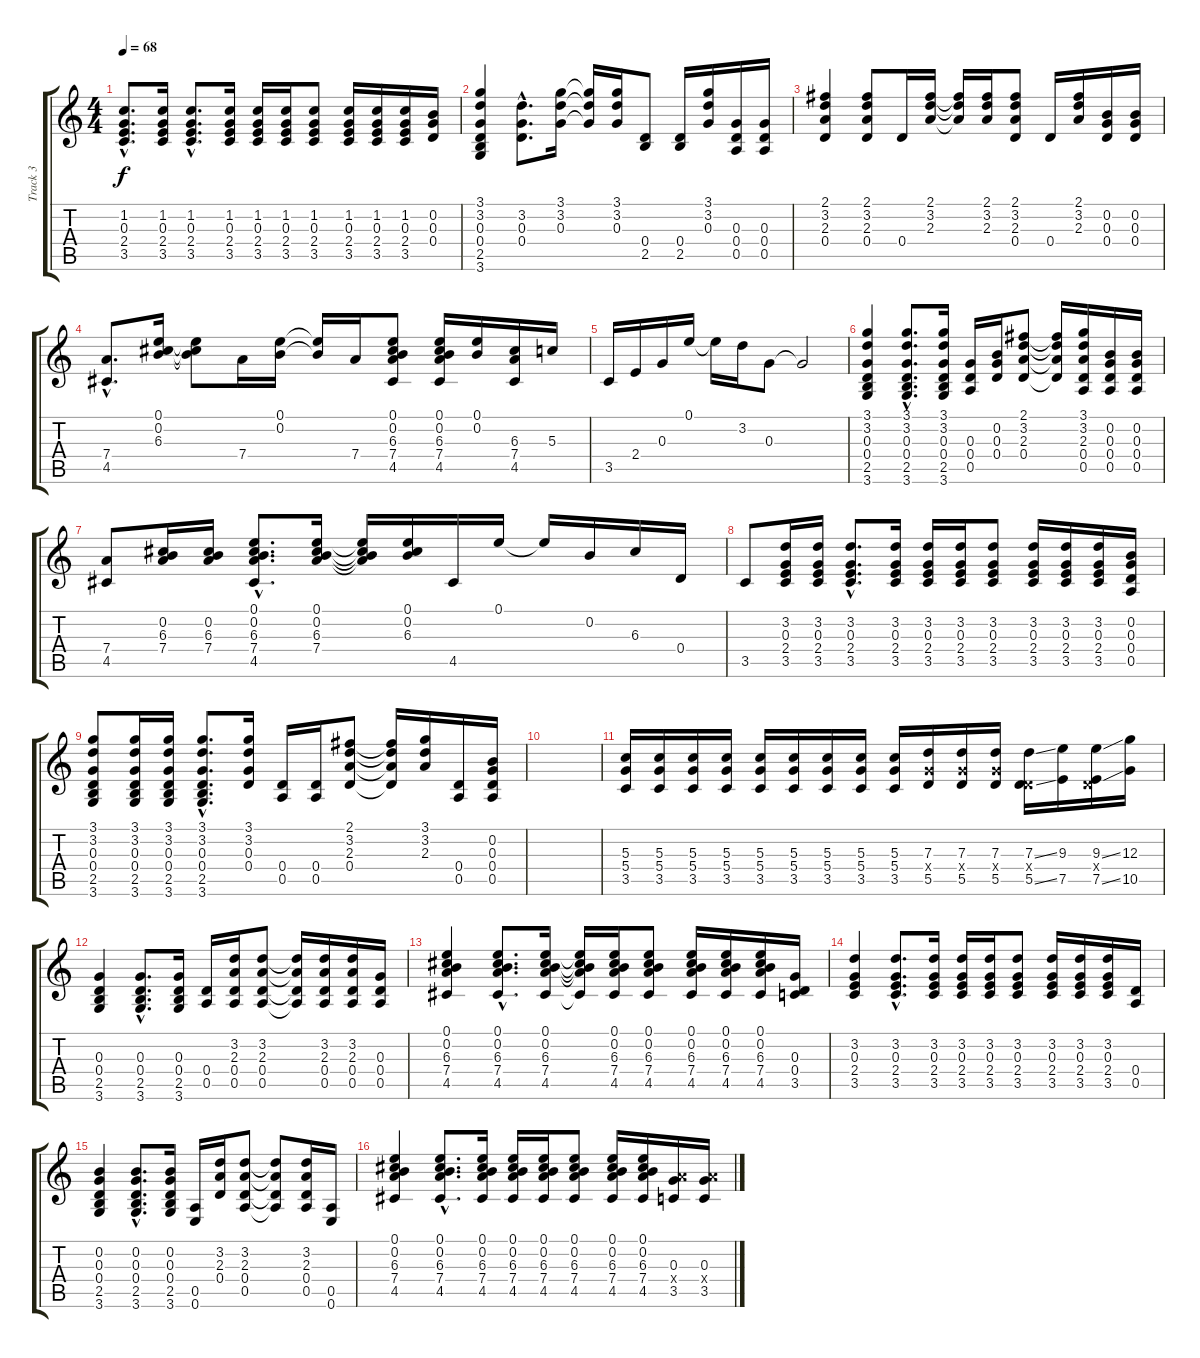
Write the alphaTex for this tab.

\track ("Track 3" "Track 3") {instrument distortionguitar}
\staff {score tabs}
\tuning (E4 B3 G3 D3 A2 E2) {hide}
\ts (4 4)
\tempo 68
\clef g2
\ks c
(1.2{hac} 0.3{hac} 2.4{hac} 3.5{hac}).8{d dy f} (1.2 0.3 2.4 3.5).16 (1.2{hac} 0.3{hac} 2.4{hac} 3.5{hac}).8{d} (1.2 0.3 2.4 3.5).16 (1.2 0.3 2.4 3.5).16 (1.2 0.3 2.4 3.5).16 (1.2 0.3 2.4 3.5).8 (1.2 0.3 2.4 3.5).16 (1.2 0.3 2.4 3.5).16 (1.2 0.3 2.4 3.5).16 (0.2 0.3 0.4).16 |
(3.1 3.2 0.3 0.4 2.5 3.6).4 (3.2{hac} 0.3{hac} 0.4{hac}).8{d} (3.1 3.2 0.3).16 (3.1{t} 3.2{t} 0.3{t}).16 (3.1 3.2 0.3).16 (0.4 2.5).8 (0.4 2.5).16 (3.1 3.2 0.3).16 (0.3 0.4 0.5).16 (0.3 0.4 0.5).16 |
(2.1 3.2 2.3 0.4).4 (2.1 3.2 2.3 0.4).8 0.4.16 (2.1 3.2 2.3).16 (2.1{t} 3.2{t} 2.3{t}).16 (2.1 3.2 2.3).16 (2.1 3.2 2.3 0.4).8 0.4.16 (2.1 3.2 2.3).16 (0.2 0.3 0.4).16 (0.2 0.3 0.4).16 |
(7.4{hac} 4.5{hac}).8{d} (0.1 0.2 6.3).16 (0.1{t} 0.2{t} 6.3{t}).8 7.4.16 (0.1 0.2).16 (0.1{t} 0.2{t}).16 7.4.16 (0.1 0.2 6.3 7.4 4.5).8 (0.1 0.2 6.3 7.4 4.5).16 (0.1 0.2).16 (6.3 7.4 4.5).16 5.3.16 |
3.5.16 2.4.16 0.3.16 0.1.16 0.1{t}.16 3.2.16 0.3.8 0.3{t}.2 |
(3.1 3.2 0.3 0.4 2.5 3.6).4 (3.1{hac} 3.2{hac} 0.3{hac} 0.4{hac} 2.5{hac} 3.6{hac}).8{d} (3.1 3.2 0.3 0.4 2.5 3.6).16 (0.3 0.4 0.5).16 (0.2 0.3 0.4).16 (2.1 3.2 2.3 0.4).8 (2.1{t} 3.2{t} 2.3{t} 0.4{t}).16 (3.1 3.2 2.3 0.4 0.5).16 (0.2 0.3 0.4 0.5).16 (0.2 0.3 0.4 0.5).16 |
(7.4 4.5).8 (0.2 6.3 7.4).16 (0.2 6.3 7.4).16 (0.1{hac} 0.2{hac} 6.3{hac} 7.4{hac} 4.5{hac}).8{d} (0.1 0.2 6.3 7.4).16 (0.1{t} 0.2{t} 6.3{t} 7.4{t}).16 (0.1 0.2 6.3).16 4.5.16 0.1.16 0.1{t}.16 0.2.16 6.3.16 0.4.16 |
3.5.8 (3.2 0.3 2.4 3.5).16 (3.2 0.3 2.4 3.5).16 (3.2{hac} 0.3{hac} 2.4{hac} 3.5{hac}).8{d} (3.2 0.3 2.4 3.5).16 (3.2 0.3 2.4 3.5).16 (3.2 0.3 2.4 3.5).16 (3.2 0.3 2.4 3.5).8 (3.2 0.3 2.4 3.5).16 (3.2 0.3 2.4 3.5).16 (3.2 0.3 2.4 3.5).16 (0.2 0.3 0.4 0.5).16 |
(3.1 3.2 0.3 0.4 2.5 3.6).8 (3.1 3.2 0.3 0.4 2.5 3.6).16 (3.1 3.2 0.3 0.4 2.5 3.6).16 (3.1{hac} 3.2{hac} 0.3{hac} 0.4{hac} 2.5{hac} 3.6{hac}).8{d} (3.1 3.2 0.3 0.4).16 (0.4 0.5).16 (0.4 0.5).16 (2.1 3.2 2.3 0.4).8 (2.1{t} 3.2{t} 2.3{t} 0.4{t}).16 (3.1 3.2 2.3).16 (0.4 0.5).16 (0.2 0.3 0.4 0.5).16 |
|
(5.3 5.4 3.5).16 (5.3 5.4 3.5).16 (5.3 5.4 3.5).16 (5.3 5.4 3.5).16 (5.3 5.4 3.5).16 (5.3 5.4 3.5).16 (5.3 5.4 3.5).16 (5.3 5.4 3.5).16 (5.3 5.4 3.5).16 (7.3 5.4{x} 5.5).16 (7.3 5.4{x} 5.5).16 (7.3 5.4{x} 5.5).16 (7.3{ss} 0.4{x} 5.5{ss}).16 (9.3 7.5).16 (9.3{ss} 0.4{x} 7.5{ss}).16 (12.3 10.5).16 |
(0.3 0.4 2.5 3.6).4 (0.3{hac} 0.4{hac} 2.5{hac} 3.6{hac}).8{d} (0.3 0.4 2.5 3.6).16 (0.4 0.5).16 (3.2 2.3 0.4 0.5).16 (3.2 2.3 0.4 0.5).8 (3.2{t} 2.3{t} 0.4{t} 0.5{t}).16 (3.2 2.3 0.4 0.5).16 (3.2 2.3 0.4 0.5).16 (0.3 0.4 0.5).16 |
(0.1 0.2 6.3 7.4 4.5).4 (0.1{hac} 0.2{hac} 6.3{hac} 7.4{hac} 4.5{hac}).8{d} (0.1 0.2 6.3 7.4 4.5).16 (0.1{t} 0.2{t} 6.3{t} 7.4{t} 4.5{t}).16 (0.1 0.2 6.3 7.4 4.5).16 (0.1 0.2 6.3 7.4 4.5).8 (0.1 0.2 6.3 7.4 4.5).16 (0.1 0.2 6.3 7.4 4.5).16 (0.1 0.2 6.3 7.4 4.5).16 (0.3 0.4 3.5).16 |
(3.2 0.3 2.4 3.5).4 (3.2{hac} 0.3{hac} 2.4{hac} 3.5{hac}).8{d} (3.2 0.3 2.4 3.5).16 (3.2 0.3 2.4 3.5).16 (3.2 0.3 2.4 3.5).16 (3.2 0.3 2.4 3.5).8 (3.2 0.3 2.4 3.5).16 (3.2 0.3 2.4 3.5).16 (3.2 0.3 2.4 3.5).16 (0.4 0.5).16 |
(0.2 0.3 0.4 2.5 3.6).4 (0.2{hac} 0.3{hac} 0.4{hac} 2.5{hac} 3.6{hac}).8{d} (0.2 0.3 0.4 2.5 3.6).16 (0.5 0.6).16 (3.2 2.3 0.4).16 (3.2 2.3 0.4 0.5).8 (3.2{t} 2.3{t} 0.4{t} 0.5{t}).8 (3.2 2.3 0.4 0.5).16 (0.5 0.6).16 |
(0.1 0.2 6.3 7.4 4.5).4 (0.1{hac} 0.2{hac} 6.3{hac} 7.4{hac} 4.5{hac}).8{d} (0.1 0.2 6.3 7.4 4.5).16 (0.1 0.2 6.3 7.4 4.5).16 (0.1 0.2 6.3 7.4 4.5).16 (0.1 0.2 6.3 7.4 4.5).8 (0.1 0.2 6.3 7.4 4.5).16 (0.1 0.2 6.3 7.4 4.5).16 (0.3 7.4{x} 3.5).16 (0.3 7.4{x} 3.5).16
